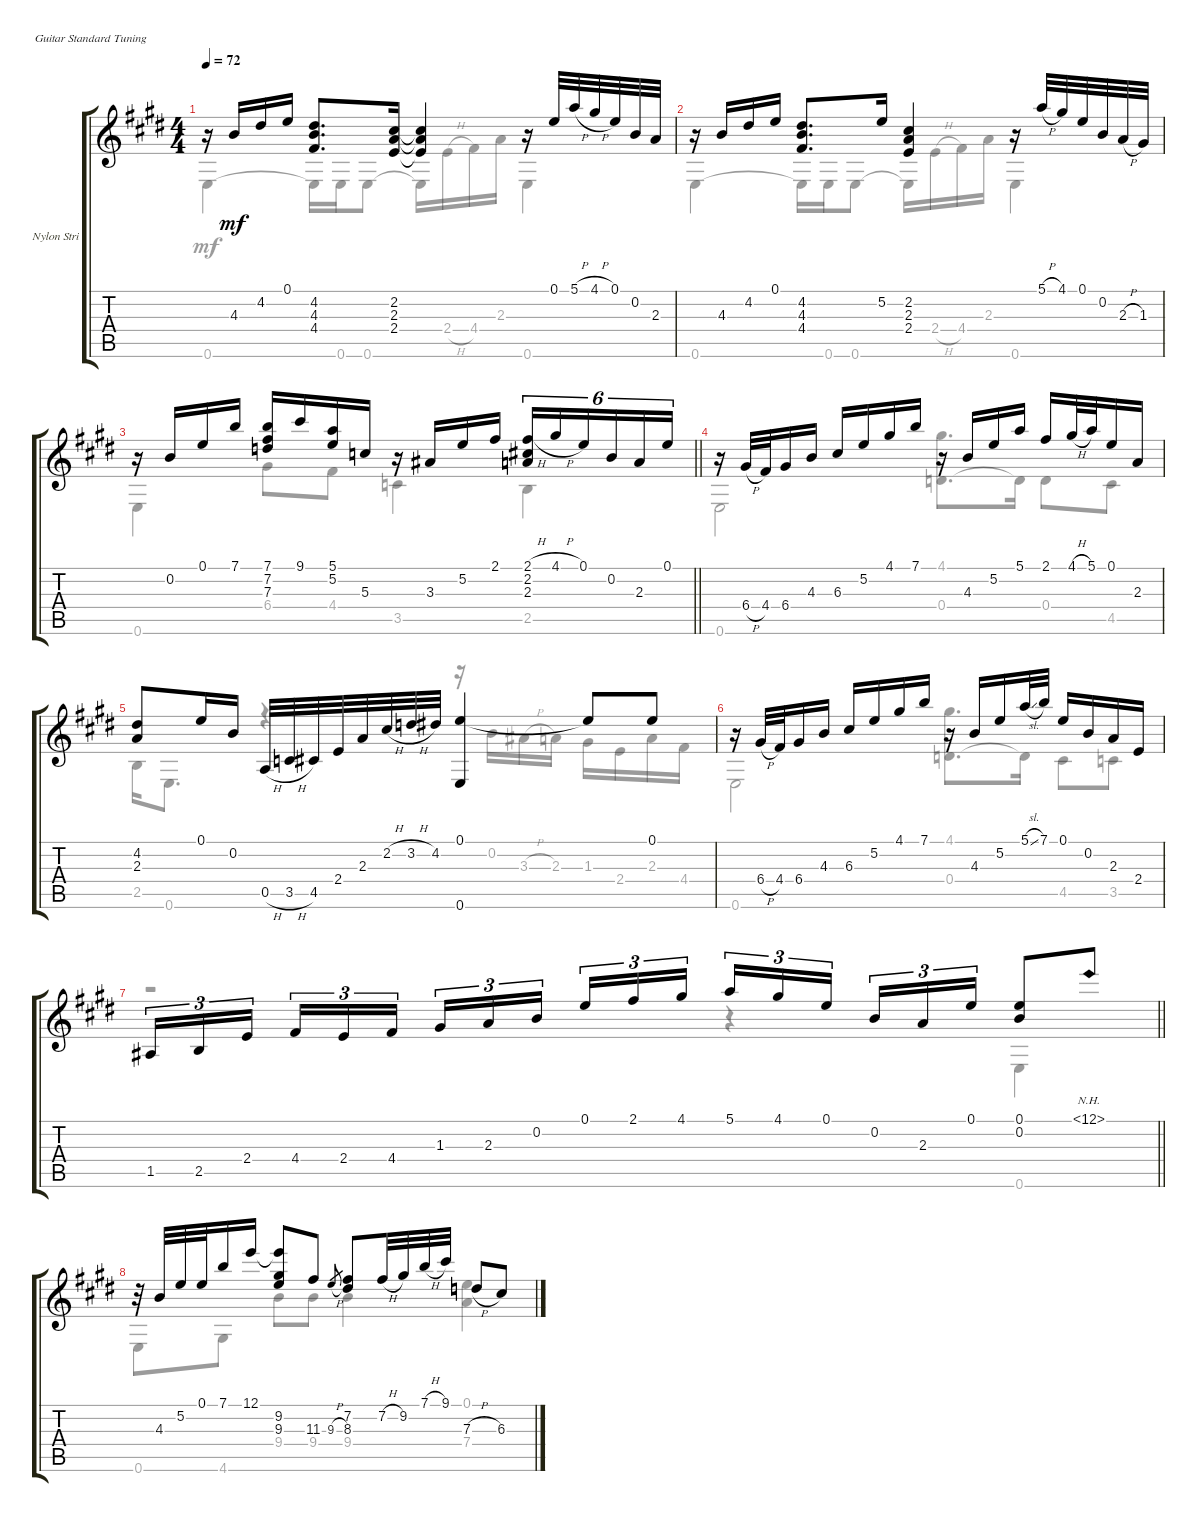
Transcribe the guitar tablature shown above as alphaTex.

\bracketExtendMode groupsimilarinstruments
\firstSystemTrackNameOrientation horizontal
\otherSystemsTrackNameOrientation horizontal
\track ("Nylon Stringed Guitar" "Nylon Stri") {instrument acousticguitarnylon}
\staff {score tabs}
\tuning (E4 B3 G3 D3 A2 E2)
\voice
\ts (4 4)
\tempo 72
\clef g2
\ks e
r.16{dy mf} 4.3.16 4.2.16 0.1.16 (4.2 4.3 4.4).8{d} (2.2 2.3 2.4).16 (2.2{t} 2.3{t} 2.4{t}).4 r.16 0.1.32 5.1{h}.32 4.1{h}.32 0.1.32 0.2.32 2.3.32 |
r.16 4.3.16 4.2.16 0.1.16 (4.2 4.3 4.4).8{d} 5.2.16 (2.2 2.3 2.4).4 r.16 5.1{h}.32 4.1.32 0.1.32 0.2.32 2.3{h}.32 1.3.32 |
\barLineRight lightlight
r.16 0.2.16 0.1.16 7.1.16 (7.1 7.2 7.3).16 9.1.16 (5.1 5.2).16 5.3.16 r.16 3.3.16 5.2.16 2.1.16 (2.1{h} 2.2 2.3).16{tu (6 4)} 4.1{h}.16{tu (6 4)} 0.1.16{tu (6 4)} 0.2.16{tu (6 4)} 2.3.16{tu (6 4)} 0.1.16{tu (6 4)} |
r.16 6.4{h}.32 4.4.32 6.4.16 4.3.16 6.3.16 5.2.16 4.1.16 7.1.16 r.16 4.3.16 5.2.16 5.1.16 2.1.16 4.1{h}.32 5.1.32 0.1.16 2.3.16 |
(4.2 2.3).8 0.1.16 0.2.16 0.5{h}.32 3.5{h}.32 4.5.32 2.4.32 2.3.32 2.2{h}.32 3.2{h}.32 4.2.32 (0.1 0.6).4 0.1{t}.8 0.1.8 |
r.16 6.4{h}.32 4.4.32 6.4.16 4.3.16 6.3.16 5.2.16 4.1.16 7.1.16 r.16 4.3.16 5.2.16 5.1{sl}.32 7.1.32 0.1.16 0.2.16 2.3.16 2.4.16 |
\barLineRight lightlight
1.5.16{tu (3 2)} 2.5.16{tu (3 2)} 2.4.16{tu (3 2)} 4.4.16{tu (3 2)} 2.4.16{tu (3 2)} 4.4.16{tu (3 2)} 1.3.16{tu (3 2)} 2.3.16{tu (3 2)} 0.2.16{tu (3 2)} 0.1.16{tu (3 2)} 2.1.16{tu (3 2)} 4.1.16{tu (3 2)} 5.1.16{tu (3 2)} 4.1.16{tu (3 2)} 0.1.16{tu (3 2)} 0.2.16{tu (3 2)} 2.3.16{tu (3 2)} 0.1.16{tu (3 2)} (0.1 0.2).8 12.1{nh}.8 |
r.32 4.3.32 5.2.32 0.1.32 7.1.16 12.1.16 (12.1{t} 9.2 9.3).8 11.3.8 9.3{h}.8{gr} (7.2 8.3).8 7.2{h}.32 9.2.32 7.1{h}.32 9.1.32 7.3{h}.8 6.3.8
\voice
\clef g2
\ottava regular
\simile none
\ks e
0.6.4{dy mf} 0.6{t}.16 0.6.16 0.6.8 0.6{t}.16 2.4{h}.16 4.4.16 2.3.16 0.6.4 |
0.6.4 0.6{t}.16 0.6.16 0.6.8 0.6{t}.16 2.4{h}.16 4.4.16 2.3.16 0.6.4 |
\barLineRight lightlight
0.6.4 6.4.8 4.4.8 3.5.4 2.5.4 |
0.6.2 (4.1 0.4).8{d} 0.4{t}.16 0.4.8 4.5.8 |
2.5.16 0.6.8{d} r.4 r.16 0.2.16 3.3{h}.16 2.3.16 1.3.16 2.4.16 2.3.16 4.4.16 |
0.6.2 (4.1 0.4).8{d} 0.4{t}.16 4.5.8 3.5.8 |
\barLineRight lightlight
r.2 r.4 0.6.4 |
0.6.8 4.6.8 9.4.8 9.4.8 9.4.4 (0.1 7.4).4
